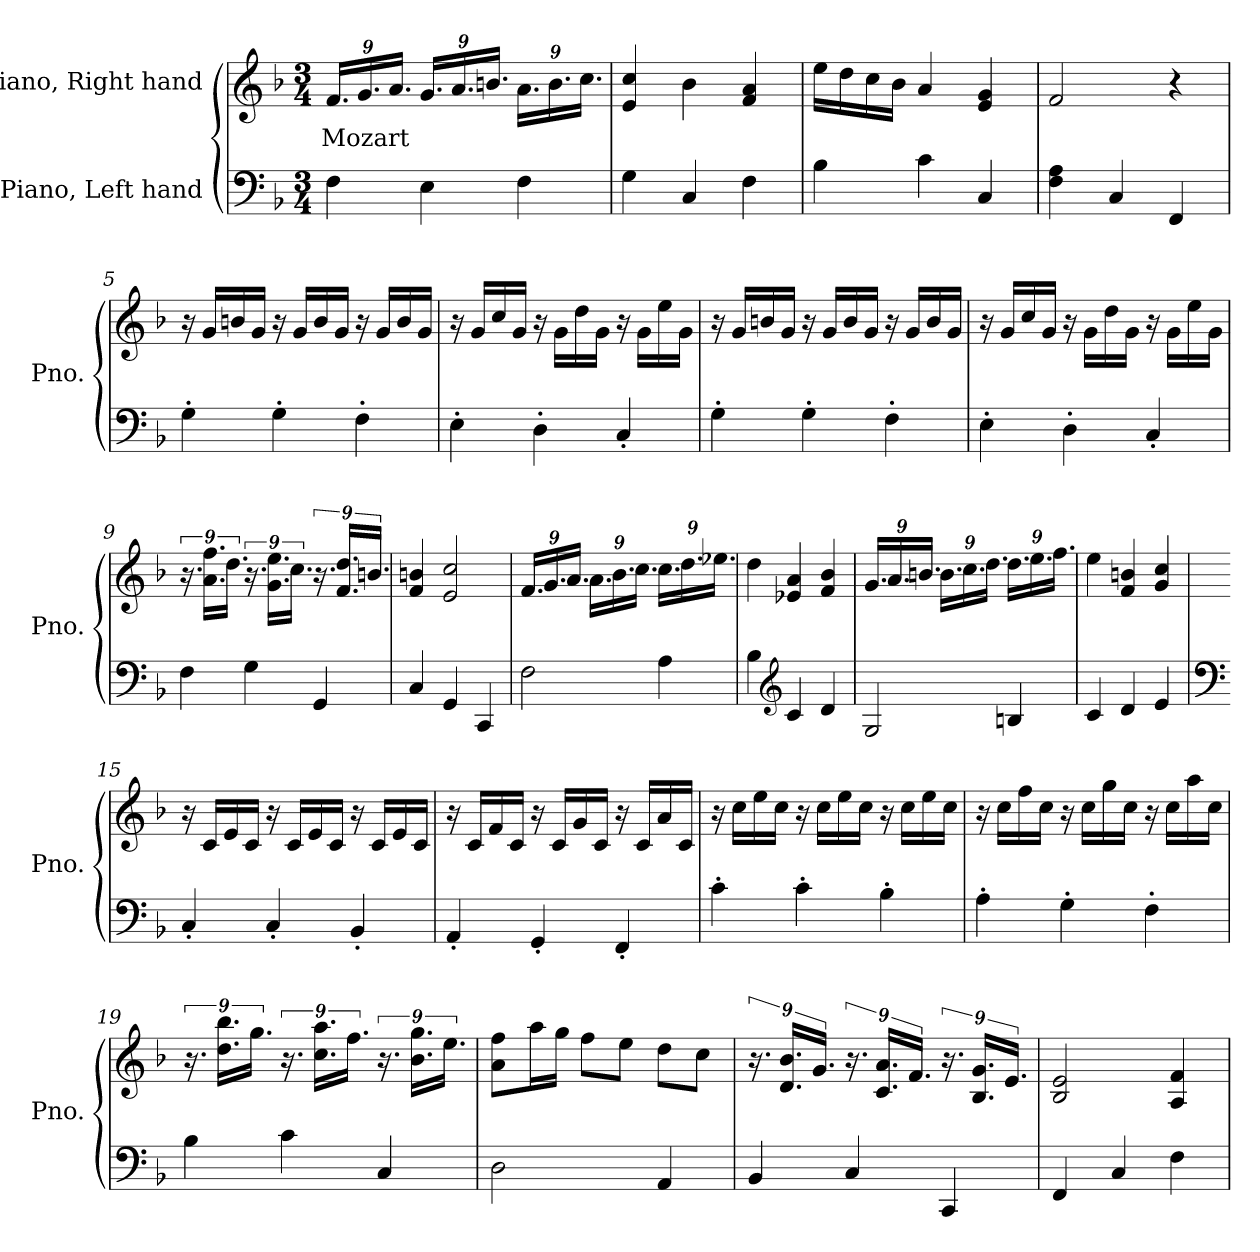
**kern	**kern	**text
*part2	*part1	*part1
*staff2	*staff1	*staff1
*I"Piano, Left hand	*I"Piano, Right hand	*
*I'Pno.	*I'Pno.	*
*clefF4	*clefG2	*
*k[b-]	*k[b-]	*
*M3/4	*M3/4	*
*MM120	*MM120	*
*	*Xbrackettup	*
=1	=1	=1
!	!	!LO:LY:b
4F\	18.f/LL	Mozart
.	18.g/	.
.	18.a/JJ	.
4E\	18.g/LL	.
.	18.a/	.
.	18.bn/JJ	.
4F\	18.a\LL	.
.	18.b\	.
.	18.cc\JJ	.
=2	=2	=2
4G\	4e/ 4cc/	.
4C/	4b-\	.
4F\	4f/ 4a/	.
=3	=3	=3
4B-\	16ee\LL	.
.	16dd\	.
.	16cc\	.
.	16b-\JJ	.
4c\	4a/	.
4C/	4e/ 4g/	.
=4	=4	=4
4F\ 4A\	2f/	.
4C/	.	.
4FF/	4r	.
!!LO:LB:g=z
=5	=5	=5
4G'\	16r	.
.	16g/LL	.
.	16bn/	.
.	16g/JJ	.
4G'\	16r	.
.	16g/LL	.
.	16b/	.
.	16g/JJ	.
4F'\	16r	.
.	16g/LL	.
.	16b/	.
.	16g/JJ	.
=6	=6	=6
4E'\	16r	.
.	16g/LL	.
.	16cc/	.
.	16g/JJ	.
4D'\	16r	.
.	16g\LL	.
.	16dd\	.
.	16g\JJ	.
4C'/	16r	.
.	16g\LL	.
.	16ee\	.
.	16g\JJ	.
=7	=7	=7
4G'\	16r	.
.	16g/LL	.
.	16bn/	.
.	16g/JJ	.
4G'\	16r	.
.	16g/LL	.
.	16b/	.
.	16g/JJ	.
4F'\	16r	.
.	16g/LL	.
.	16b/	.
.	16g/JJ	.
!!LO:LB:g=z
=8	=8	=8
4E'\	16r	.
.	16g/LL	.
.	16cc/	.
.	16g/JJ	.
4D'\	16r	.
.	16g\LL	.
.	16dd\	.
.	16g\JJ	.
4C'/	16r	.
.	16g\LL	.
.	16ee\	.
.	16g\JJ	.
=9	=9	=9
*	*brackettup	*
4F\	18.r	.
.	18.a\ 18.ff\LL	.
.	18.dd\JJ	.
4G\	18.r	.
.	18.g\ 18.ee\LL	.
.	18.cc\JJ	.
4GG/	18.r	.
.	18.f/ 18.dd/LL	.
.	18.bn/JJ	.
=10	=10	=10
4C/	4f/ 4bn/	.
4GG/	2e/ 2cc/	.
4CC/	.	.
=11	=11	=11
*	*Xbrackettup	*
2F\	18.f/LL	.
.	18.g/	.
.	18.a/JJ	.
.	18.a\LL	.
.	18.b-\	.
.	18.cc\JJ	.
4A\	18.cc\LL	.
.	18.dd\	.
.	18.ee-X\JJ	.
!!LO:LB:g=z
=12	=12	=12
4B-\	4dd\	.
*clefG2	*	*
4c/	4e-X/ 4a/	.
4d/	4f/ 4b-/	.
=13	=13	=13
2G/	18.g/LL	.
.	18.a/	.
.	18.bn/JJ	.
.	18.b\LL	.
.	18.cc\	.
.	18.dd\JJ	.
4Bn/	18.dd\LL	.
.	18.ee\	.
.	18.ff\JJ	.
=14	=14	=14
4c/	4ee\	.
4d/	4f/ 4bn/	.
4e/	4g/ 4cc/	.
=15	=15	=15
*clefF4	*	*
4C'/	16r	.
.	16c/LL	.
.	16e/	.
.	16c/JJ	.
4C'/	16r	.
.	16c/LL	.
.	16e/	.
.	16c/JJ	.
4BB-'/	16r	.
.	16c/LL	.
.	16e/	.
.	16c/JJ	.
!!LO:LB:g=z
=16	=16	=16
4AA'/	16r	.
.	16c/LL	.
.	16f/	.
.	16c/JJ	.
4GG'/	16r	.
.	16c/LL	.
.	16g/	.
.	16c/JJ	.
4FF'/	16r	.
.	16c/LL	.
.	16a/	.
.	16c/JJ	.
=17	=17	=17
4c'\	16r	.
.	16cc\LL	.
.	16ee\	.
.	16cc\JJ	.
4c'\	16r	.
.	16cc\LL	.
.	16ee\	.
.	16cc\JJ	.
4B-'\	16r	.
.	16cc\LL	.
.	16ee\	.
.	16cc\JJ	.
=18	=18	=18
4A'\	16r	.
.	16cc\LL	.
.	16ff\	.
.	16cc\JJ	.
4G'\	16r	.
.	16cc\LL	.
.	16gg\	.
.	16cc\JJ	.
4F'\	16r	.
.	16cc\LL	.
.	16aa\	.
.	16cc\JJ	.
!!LO:LB:g=z
=19	=19	=19
*	*brackettup	*
4B-\	18.r	.
.	18.dd\ 18.bb-\LL	.
.	18.gg\JJ	.
4c\	18.r	.
.	18.cc\ 18.aa\LL	.
.	18.ff\JJ	.
4C/	18.r	.
.	18.b-\ 18.gg\LL	.
.	18.ee\JJ	.
=20	=20	=20
2D\	8a\ 8ff\L	.
.	16aa\L	.
.	16gg\JJ	.
.	8ff\L	.
.	8ee\J	.
4AA/	8dd\L	.
.	8cc\J	.
=21	=21	=21
4BB-/	18.r	.
.	18.d/ 18.b-/LL	.
.	18.g/JJ	.
4C/	18.r	.
.	18.c/ 18.a/LL	.
.	18.f/JJ	.
4CC/	18.r	.
.	18.B-/ 18.g/LL	.
.	18.e/JJ	.
=22	=22	=22
4FF/	2B-/ 2e/	.
4C/	.	.
4F\	4A/ 4f/	.
=	=	=
*-	*-	*-
